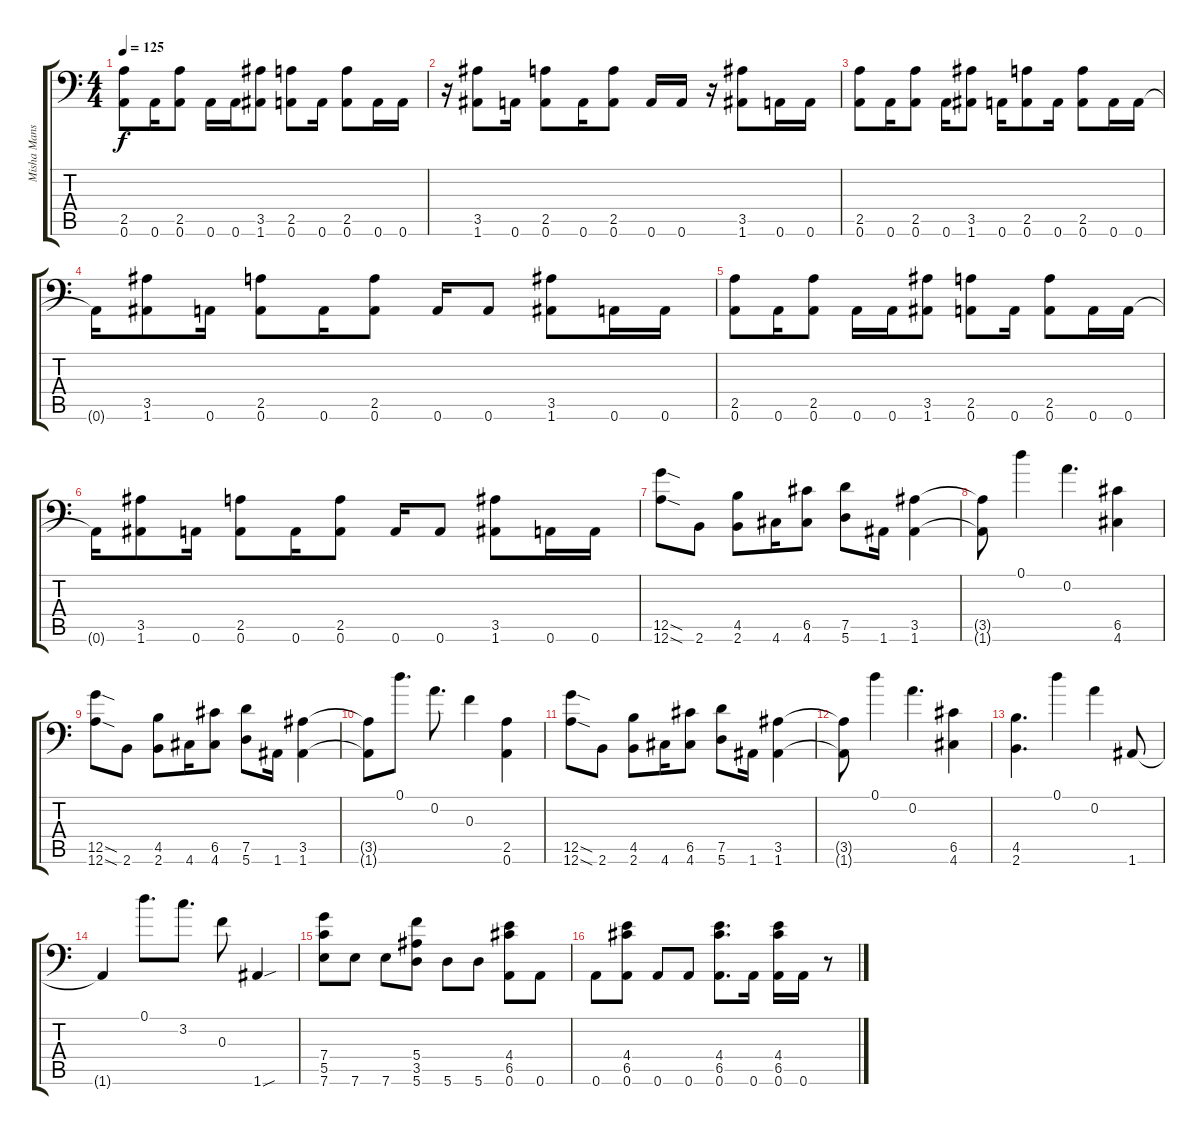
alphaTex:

\track ("Misha Mansoor" "Misha Mans") {instrument distortionguitar}
\staff {score tabs}
\tuning (D4 A3 F3 C3 G2 A1) {hide}
\ts (4 4)
\tempo 125
\clef f4
\ks c
(2.5 0.6).8{dy f instrument distortionguitar} 0.6.16{instrument electricguitarmuted} (2.5 0.6).8{instrument distortionguitar} 0.6.16{instrument electricguitarmuted} 0.6.16 (3.5 1.6).8{instrument distortionguitar} (2.5 0.6).8 0.6.16{instrument electricguitarmuted} (2.5 0.6).8{instrument distortionguitar} 0.6.16{instrument electricguitarmuted} 0.6.16 |
r.16 (3.5 1.6).8{instrument distortionguitar} 0.6.16{instrument electricguitarmuted} (2.5 0.6).8{instrument distortionguitar} 0.6.16{instrument electricguitarmuted} (2.5 0.6).8{instrument distortionguitar} 0.6.16{instrument electricguitarmuted} 0.6.16 r.16 (3.5 1.6).8{instrument distortionguitar} 0.6.16{instrument electricguitarmuted} 0.6.16 |
(2.5 0.6).8{instrument distortionguitar} 0.6.16{instrument electricguitarmuted} (2.5 0.6).8{instrument distortionguitar} 0.6.16{instrument electricguitarmuted} (3.5 1.6).8{instrument distortionguitar} 0.6.16{instrument electricguitarmuted} (2.5 0.6).8{instrument distortionguitar} 0.6.16{instrument electricguitarmuted} (2.5 0.6).8{instrument distortionguitar} 0.6.16{instrument electricguitarmuted} 0.6.16 |
0.6{t}.16 (3.5 1.6).8{instrument distortionguitar} 0.6.16{instrument electricguitarmuted} (2.5 0.6).8{instrument distortionguitar} 0.6.16{instrument electricguitarmuted} (2.5 0.6).8{instrument distortionguitar} 0.6.16{instrument electricguitarmuted} 0.6.8 (3.5 1.6).8{instrument distortionguitar} 0.6.16{instrument electricguitarmuted} 0.6.16 |
(2.5 0.6).8{instrument distortionguitar} 0.6.16{instrument electricguitarmuted} (2.5 0.6).8{instrument distortionguitar} 0.6.16{instrument electricguitarmuted} 0.6.16 (3.5 1.6).8{instrument distortionguitar} (2.5 0.6).8 0.6.16{instrument electricguitarmuted} (2.5 0.6).8{instrument distortionguitar} 0.6.16{instrument electricguitarmuted} 0.6.16 |
0.6{t}.16 (3.5 1.6).8{instrument distortionguitar} 0.6.16{instrument electricguitarmuted} (2.5 0.6).8{instrument distortionguitar} 0.6.16{instrument electricguitarmuted} (2.5 0.6).8{instrument distortionguitar} 0.6.16{instrument electricguitarmuted} 0.6.8 (3.5 1.6).8{instrument distortionguitar} 0.6.16{instrument electricguitarmuted} 0.6.16 |
(12.5{sod} 12.6{sod}).8{instrument distortionguitar} 2.6.8{instrument electricguitarmuted} (4.5 2.6).8{instrument distortionguitar} 4.6.16{instrument electricguitarmuted} (6.5 4.6).8 (7.5 5.6).8{instrument distortionguitar} 1.6.16{instrument electricguitarmuted} (3.5 1.6).4{instrument distortionguitar} |
(3.5{t} 1.6{t}).8 0.1.4 0.2.4{d} (6.5 4.6).4{instrument distortionguitar} |
(12.5{sod} 12.6{sod}).8{instrument distortionguitar} 2.6.8{instrument electricguitarmuted} (4.5 2.6).8{instrument distortionguitar} 4.6.16{instrument electricguitarmuted} (6.5 4.6).8 (7.5 5.6).8{instrument distortionguitar} 1.6.16{instrument electricguitarmuted} (3.5 1.6).4{instrument distortionguitar} |
(3.5{t} 1.6{t}).8 0.1.8{d} 0.2.8{d} 0.3.4 (2.5 0.6).4{instrument distortionguitar} |
(12.5{sod} 12.6{sod}).8{instrument distortionguitar} 2.6.8{instrument electricguitarmuted} (4.5 2.6).8{instrument distortionguitar} 4.6.16{instrument electricguitarmuted} (6.5 4.6).8 (7.5 5.6).8{instrument distortionguitar} 1.6.16{instrument electricguitarmuted} (3.5 1.6).4{instrument distortionguitar} |
(3.5{t} 1.6{t}).8 0.1.4 0.2.4{d} (6.5 4.6).4{instrument distortionguitar} |
(4.5 2.6).4{d instrument distortionguitar} 0.1.4 0.2.4 1.6.8{instrument distortionguitar} |
1.6{t}.4 0.1.8{d} 3.2.8{d} 0.3.8 1.6{sou}.4{instrument distortionguitar} |
(7.4 5.5 7.6).8{instrument distortionguitar} 7.6.8{instrument electricguitarmuted} 7.6.8 (5.4 3.5 5.6).8{instrument distortionguitar} 5.6.8{instrument electricguitarmuted} 5.6.8 (4.4 6.5 0.6).8{instrument distortionguitar} 0.6.8{instrument electricguitarmuted} |
0.6.8 (4.4 6.5 0.6).8{instrument distortionguitar} 0.6.8{instrument electricguitarmuted} 0.6.8 (4.4 6.5 0.6).8{d instrument distortionguitar} 0.6.16{instrument electricguitarmuted} (4.4 6.5 0.6).16{instrument distortionguitar} 0.6.16{instrument electricguitarmuted} r.8
